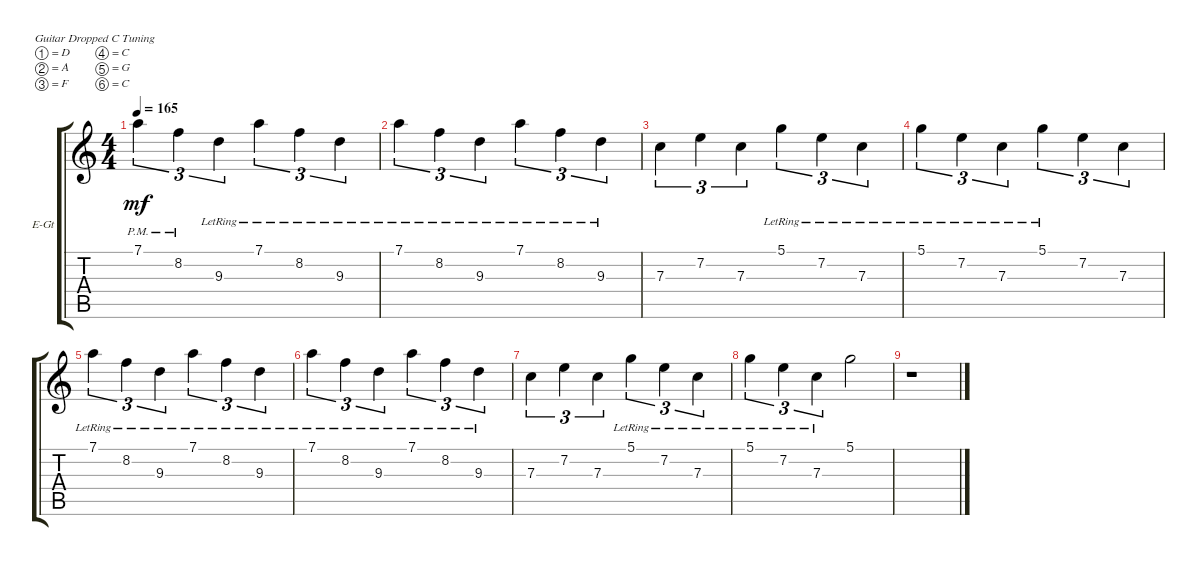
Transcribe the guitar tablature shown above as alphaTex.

\defaultSystemsLayout 4
\bracketExtendMode groupsimilarinstruments
\firstSystemTrackNameOrientation horizontal
\otherSystemsTrackNameOrientation horizontal
\track ("Main Crunch Guitar" "E-Gt") {instrument electricguitarclean}
\staff {score tabs}
\tuning (D4 A3 F3 C3 G2 C2)
\ts (4 4)
\tempo 165
\clef g2
\scale
0.485477
\ks c
7.1{pm}.4{tu (3 2) dy mf instrument electricguitarclean} 8.2{pm}.4{tu (3 2)} 9.3{lr}.4{tu (3 2)} 7.1{lr}.4{tu (3 2)} 8.2{lr}.4{tu (3 2)} 9.3{lr}.4{tu (3 2)} |
\scale
0.257261 7.1{lr}.4{tu (3 2)} 8.2{lr}.4{tu (3 2)} 9.3{lr}.4{tu (3 2)} 7.1{lr}.4{tu (3 2)} 8.2{lr}.4{tu (3 2)} 9.3{lr}.4{tu (3 2)} |
\scale
0.257261 7.3.4{tu (3 2)} 7.2.4{tu (3 2)} 7.3.4{tu (3 2)} 5.1{lr}.4{tu (3 2)} 7.2{lr}.4{tu (3 2)} 7.3{lr}.4{tu (3 2)} |
\scale
0.333333 5.1{lr}.4{tu (3 2)} 7.2{lr}.4{tu (3 2)} 7.3{lr}.4{tu (3 2)} 5.1{lr}.4{tu (3 2)} 7.2.4{tu (3 2)} 7.3.4{tu (3 2)} |
\scale
0.333333 7.1{lr}.4{tu (3 2)} 8.2{lr}.4{tu (3 2)} 9.3{lr}.4{tu (3 2)} 7.1{lr}.4{tu (3 2)} 8.2{lr}.4{tu (3 2)} 9.3{lr}.4{tu (3 2)} |
\scale
0.333333 7.1{lr}.4{tu (3 2)} 8.2{lr}.4{tu (3 2)} 9.3{lr}.4{tu (3 2)} 7.1{lr}.4{tu (3 2)} 8.2{lr}.4{tu (3 2)} 9.3{lr}.4{tu (3 2)} |
\scale
0.333333 7.3.4{tu (3 2)} 7.2.4{tu (3 2)} 7.3.4{tu (3 2)} 5.1{lr}.4{tu (3 2)} 7.2{lr}.4{tu (3 2)} 7.3{lr}.4{tu (3 2)} |
\scale
0.333333 5.1{lr}.4{tu (3 2)} 7.2{lr}.4{tu (3 2)} 7.3{lr}.4{tu (3 2)} 5.1.2 |
\scale
0.333333 r.1 |
\scale
0.333333 |
\scale
0.333333 |
\scale
0.333333 |
\scale
0.333333 |
\scale
0.333333 |
\scale
0.333333 |
\scale
0.333333
